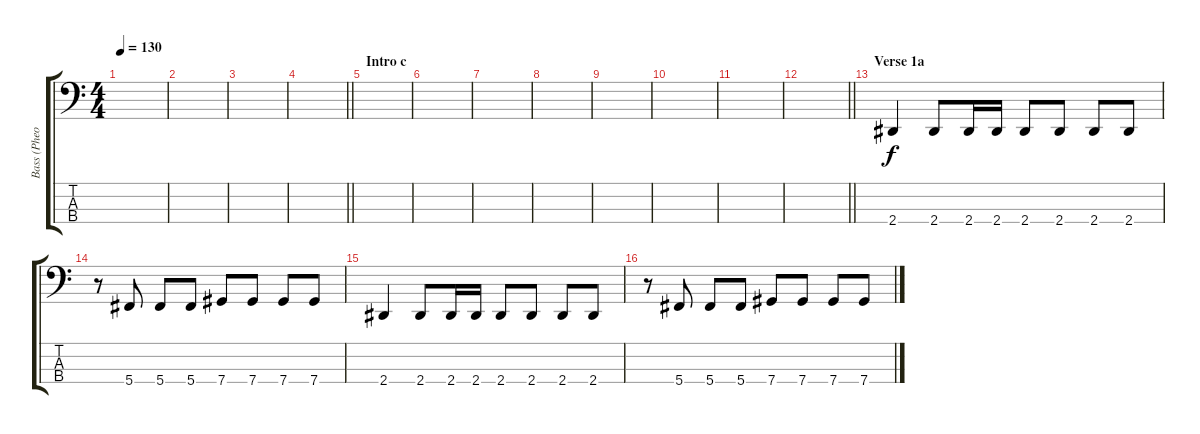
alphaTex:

\track ("Bass (Pheonix)" "Bass (Pheo") {instrument electricbassfinger}
\staff {score tabs}
\tuning (Gb2 Db2 Ab1 Db1) {hide}
\ts (4 4)
\tempo 130
\clef f4
\ks c
|
|
|
\barLineRight lightlight
|
\section ("" "Intro c")
|
|
|
|
|
|
|
\barLineRight lightlight
|
\section ("" "Verse 1a")
2.4.4 2.4.8 2.4.16 2.4.16 2.4.8 2.4.8 2.4.8 2.4.8 |
r.8 5.4.8 5.4.8 5.4.8 7.4.8 7.4.8 7.4.8 7.4.8 |
2.4.4 2.4.8 2.4.16 2.4.16 2.4.8 2.4.8 2.4.8 2.4.8 |
r.8 5.4.8 5.4.8 5.4.8 7.4.8 7.4.8 7.4.8 7.4.8
